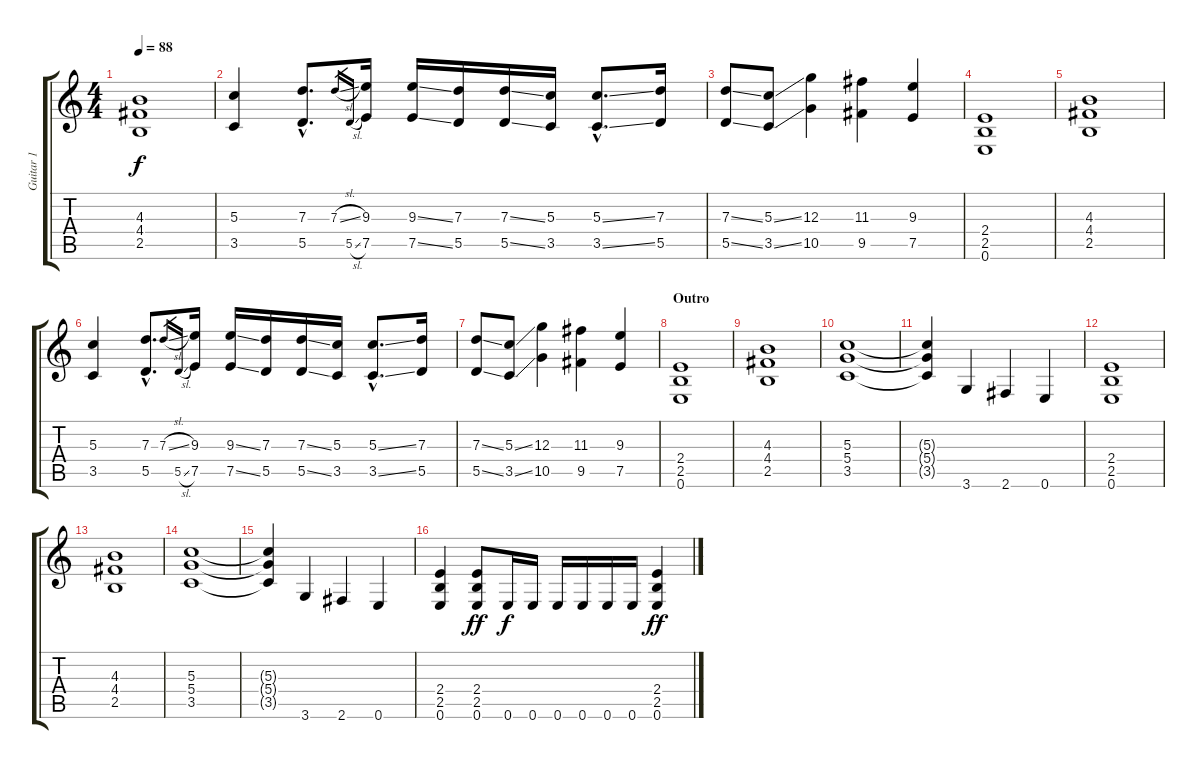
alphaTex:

\track ("Guitar 1" "Guitar 1") {instrument distortionguitar}
\staff {score tabs}
\tuning (E4 B3 G3 D3 A2 E2) {hide}
\ts (4 4)
\tempo 88
\clef g2
\ks c
(4.3 4.4 2.5).1{dy f} |
(5.3 3.5).4 (7.3{hac} 5.5{hac}).8{d} 7.3{sl}.16{gr} 5.5{sl}.16{gr} (9.3 7.5).16 (9.3{ss} 7.5{ss}).16 (7.3 5.5).16 (7.3{ss} 5.5{ss}).16 (5.3 3.5).16 (5.3{ss hac} 3.5{ss hac}).8{d} (7.3 5.5).16 |
(7.3{ss} 5.5{ss}).8 (5.3{ss} 3.5{ss}).8 (12.3 10.5).4 (11.3 9.5).4 (9.3 7.5).4 |
(2.4 2.5 0.6).1 |
(4.3 4.4 2.5).1 |
(5.3 3.5).4 (7.3{hac} 5.5{hac}).8{d} 7.3{sl}.16{gr} 5.5{sl}.16{gr} (9.3 7.5).16 (9.3{ss} 7.5{ss}).16 (7.3 5.5).16 (7.3{ss} 5.5{ss}).16 (5.3 3.5).16 (5.3{ss hac} 3.5{ss hac}).8{d} (7.3 5.5).16 |
(7.3{ss} 5.5{ss}).8 (5.3{ss} 3.5{ss}).8 (12.3 10.5).4 (11.3 9.5).4 (9.3 7.5).4 |
\section ("" "Outro")
(2.4 2.5 0.6).1 |
(4.3 4.4 2.5).1 |
(5.3 5.4 3.5).1 |
(5.3{t} 5.4{t} 3.5{t}).4 3.6.4 2.6.4 0.6.4 |
(2.4 2.5 0.6).1 |
(4.3 4.4 2.5).1 |
(5.3 5.4 3.5).1 |
(5.3{t} 5.4{t} 3.5{t}).4 3.6.4 2.6.4 0.6.4 |
(2.4 2.5 0.6).4 (2.4 2.5 0.6).8{dy ff} 0.6.16{dy f} 0.6.16 0.6.16 0.6.16 0.6.16 0.6.16 (2.4 2.5 0.6).4{dy ff}
